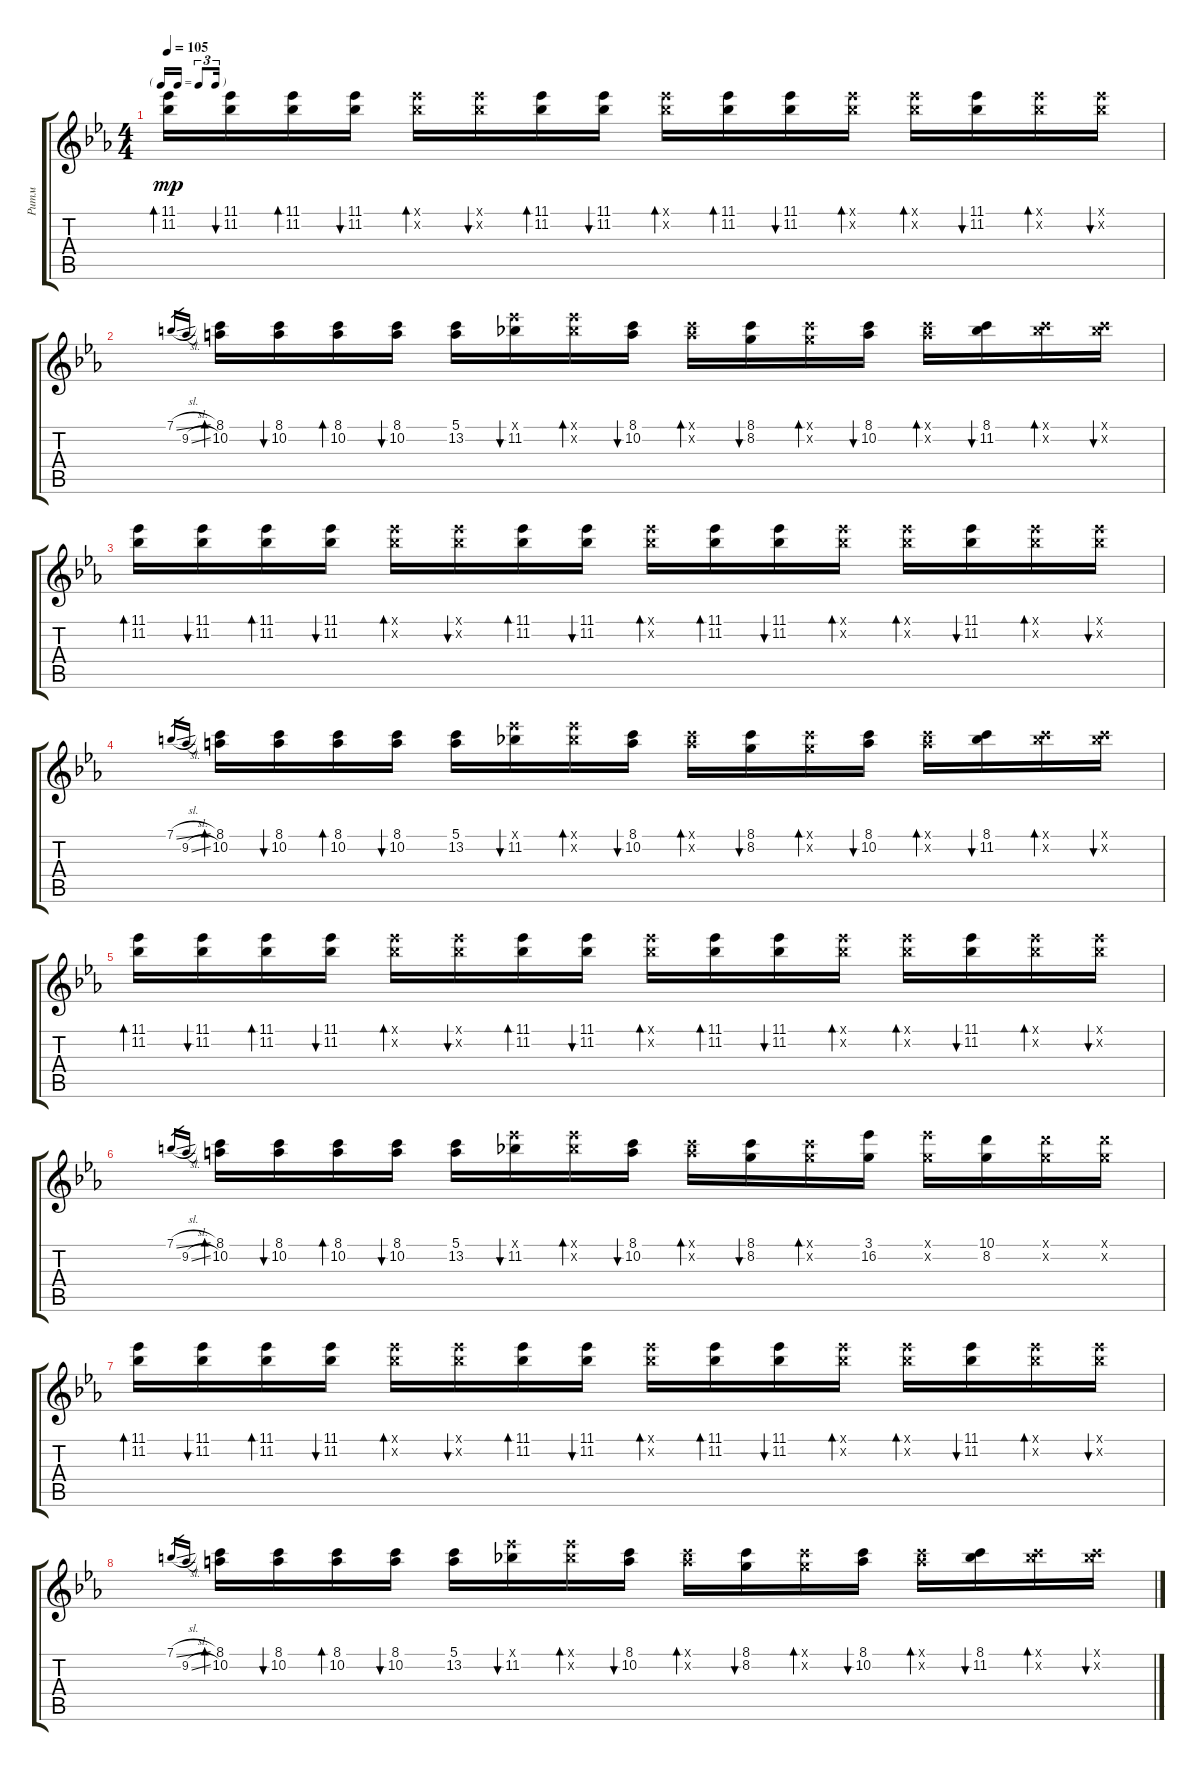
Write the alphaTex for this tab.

\track ("Ритм" "Ритм") {instrument electricguitarjazz}
\staff {score tabs}
\tuning (E4 B3 G3 D3 A2 E2) {hide}
\ts (4 4)
\tf triplet16th
\tempo 105
\clef g2
\ks cminor
(11.1 11.2).16{bd 30 dy mp} (11.1 11.2).16{bu 30} (11.1 11.2).16{bd 30} (11.1 11.2).16{bu 30} (11.1{x} 11.2{x}).16{bd 30} (11.1{x} 11.2{x}).16{bu 30} (11.1 11.2).16{bd 30} (11.1 11.2).16{bu 30} (11.1{x} 11.2{x}).16{bd 30} (11.1 11.2).16{bd 30} (11.1 11.2).16{bu 30} (11.1{x} 11.2{x}).16{bd 30} (11.1{x} 11.2{x}).16{bd 30} (11.1 11.2).16{bu 30} (11.1{x} 11.2{x}).16{bd 30} (11.1{x} 11.2{x}).16{bu 30} |
7.1{sl}.16{gr} 9.2{sl}.16{gr} (8.1 10.2).16{bd 30} (8.1 10.2).16{bu 30} (8.1 10.2).16{bd 30} (8.1 10.2).16{bu 30} (5.1 13.2).16 (11.1{x} 11.2).16{bu 30} (11.1{x} 11.2{x}).16{bd 30} (8.1 10.2).16{bu 30} (8.1{x} 10.2{x}).16{bd 30} (8.1 8.2).16{bu 30} (8.1{x} 8.2{x}).16{bd 30} (8.1 10.2).16{bu 30} (8.1{x} 10.2{x}).16{bd 30} (8.1 11.2).16{bu 30} (8.1{x} 11.2{x}).16{bd 30} (8.1{x} 11.2{x}).16{bu 30} |
(11.1 11.2).16{bd 30} (11.1 11.2).16{bu 30} (11.1 11.2).16{bd 30} (11.1 11.2).16{bu 30} (11.1{x} 11.2{x}).16{bd 30} (11.1{x} 11.2{x}).16{bu 30} (11.1 11.2).16{bd 30} (11.1 11.2).16{bu 30} (11.1{x} 11.2{x}).16{bd 30} (11.1 11.2).16{bd 30} (11.1 11.2).16{bu 30} (11.1{x} 11.2{x}).16{bd 30} (11.1{x} 11.2{x}).16{bd 30} (11.1 11.2).16{bu 30} (11.1{x} 11.2{x}).16{bd 30} (11.1{x} 11.2{x}).16{bu 30} |
7.1{sl}.16{gr} 9.2{sl}.16{gr} (8.1 10.2).16{bd 30} (8.1 10.2).16{bu 30} (8.1 10.2).16{bd 30} (8.1 10.2).16{bu 30} (5.1 13.2).16 (11.1{x} 11.2).16{bu 30} (11.1{x} 11.2{x}).16{bd 30} (8.1 10.2).16{bu 30} (8.1{x} 10.2{x}).16{bd 30} (8.1 8.2).16{bu 30} (8.1{x} 8.2{x}).16{bd 30} (8.1 10.2).16{bu 30} (8.1{x} 10.2{x}).16{bd 30} (8.1 11.2).16{bu 30} (8.1{x} 11.2{x}).16{bd 30} (8.1{x} 11.2{x}).16{bu 30} |
(11.1 11.2).16{bd 30} (11.1 11.2).16{bu 30} (11.1 11.2).16{bd 30} (11.1 11.2).16{bu 30} (11.1{x} 11.2{x}).16{bd 30} (11.1{x} 11.2{x}).16{bu 30} (11.1 11.2).16{bd 30} (11.1 11.2).16{bu 30} (11.1{x} 11.2{x}).16{bd 30} (11.1 11.2).16{bd 30} (11.1 11.2).16{bu 30} (11.1{x} 11.2{x}).16{bd 30} (11.1{x} 11.2{x}).16{bd 30} (11.1 11.2).16{bu 30} (11.1{x} 11.2{x}).16{bd 30} (11.1{x} 11.2{x}).16{bu 30} |
7.1{sl}.16{gr} 9.2{sl}.16{gr} (8.1 10.2).16{bd 30} (8.1 10.2).16{bu 30} (8.1 10.2).16{bd 30} (8.1 10.2).16{bu 30} (5.1 13.2).16 (11.1{x} 11.2).16{bu 30} (11.1{x} 11.2{x}).16{bd 30} (8.1 10.2).16{bu 30} (8.1{x} 10.2{x}).16{bd 30} (8.1 8.2).16{bu 30} (8.1{x} 8.2{x}).16{bd 30} (3.1 16.2).16 (11.1{x} 8.2{x}).16 (10.1 8.2).16 (10.1{x} 8.2{x}).16 (10.1{x} 8.2{x}).16 |
(11.1 11.2).16{bd 30} (11.1 11.2).16{bu 30} (11.1 11.2).16{bd 30} (11.1 11.2).16{bu 30} (11.1{x} 11.2{x}).16{bd 30} (11.1{x} 11.2{x}).16{bu 30} (11.1 11.2).16{bd 30} (11.1 11.2).16{bu 30} (11.1{x} 11.2{x}).16{bd 30} (11.1 11.2).16{bd 30} (11.1 11.2).16{bu 30} (11.1{x} 11.2{x}).16{bd 30} (11.1{x} 11.2{x}).16{bd 30} (11.1 11.2).16{bu 30} (11.1{x} 11.2{x}).16{bd 30} (11.1{x} 11.2{x}).16{bu 30} |
7.1{sl}.16{gr} 9.2{sl}.16{gr} (8.1 10.2).16{bd 30} (8.1 10.2).16{bu 30} (8.1 10.2).16{bd 30} (8.1 10.2).16{bu 30} (5.1 13.2).16 (11.1{x} 11.2).16{bu 30} (11.1{x} 11.2{x}).16{bd 30} (8.1 10.2).16{bu 30} (8.1{x} 10.2{x}).16{bd 30} (8.1 8.2).16{bu 30} (8.1{x} 8.2{x}).16{bd 30} (8.1 10.2).16{bu 30} (8.1{x} 10.2{x}).16{bd 30} (8.1 11.2).16{bu 30} (8.1{x} 11.2{x}).16{bd 30} (8.1{x} 11.2{x}).16{bu 30}
